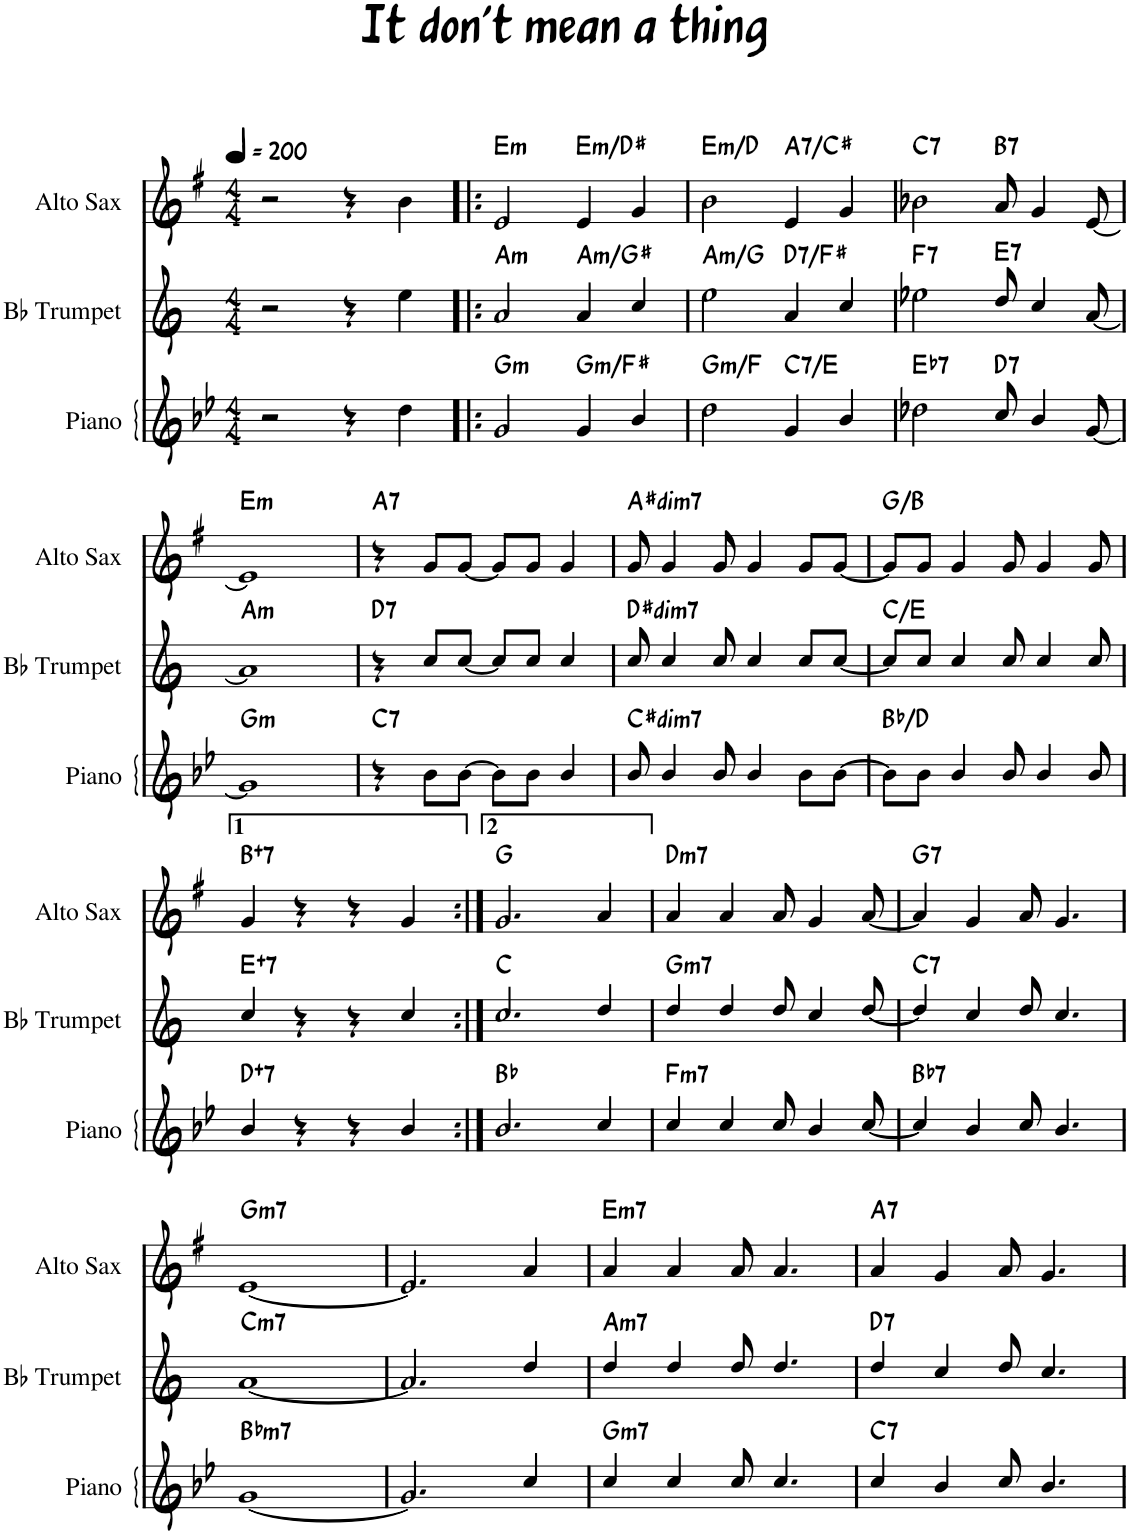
**kern	**harte	**kern	**harte	**kern	**harte
*part3	*part3	*part2	*part2	*part1	*part1
*staff3	*	*staff2	*	*staff1	*
*I"Piano	*	*I"Bb Trumpet	*	*I"Alto Sax	*
*I'Pno.	*	*I'Bb Tpt.	*	*I'Sax	*
*clefG2	*	*clefG2	*	*clefG2	*
*	*	*Trd1c2	*	*Trd5c9	*
*k[b-e-]	*	*k[]	*	*k[f#]	*
*M4/4	*	*M4/4	*	*M4/4	*
*MM200	*	*MM200	*	*MM200	*
=1	=1	=1	=1	=1	=1
2r	.	2r	.	2r	.
4r	.	4r	.	4r	.
4dd\	.	4ee\	.	4b\	.
=2!|:	=2!|:	=2!|:	=2!|:	=2!|:	=2!|:
!	!LO:H:kt=m	!	!LO:H:kt=m	!	!LO:H:kt=m
2g/	G:min	2a/	A:min	2e/	E:min
!	!LO:H:kt=m	!	!LO:H:kt=m	!	!LO:H:kt=m
4g/	G:min/7	4a/	A:min/7	4e/	E:min/7
4b-/	.	4cc/	.	4g/	.
=3	=3	=3	=3	=3	=3
!	!LO:H:kt=m	!	!LO:H:kt=m	!	!LO:H:kt=m
2dd\	G:min/b7	2ee\	A:min/b7	2b\	E:min/b7
!	!LO:H:kt=7	!	!LO:H:kt=7	!	!LO:H:kt=7
4g/	C:7/3	4a/	D:7/3	4e/	A:7/3
4b-/	.	4cc/	.	4g/	.
=4	=4	=4	=4	=4	=4
!	!LO:H:kt=7	!	!LO:H:kt=7	!	!LO:H:kt=7
2dd-X\	Eb:7	2ee-X\	F:7	2b-X\	C:7
!	!LO:H:kt=7	!	!LO:H:kt=7	!	!LO:H:kt=7
8cc/	D:7	8dd/	E:7	8a/	B:7
4b-/	.	4cc/	.	4g/	.
[8g/	.	[8a/	.	[8e/	.
!!LO:LB:g=z
=1	=1	=1	=1	=1	=1
!	!LO:H:kt=m	!	!LO:H:kt=m	!	!LO:H:kt=m
1g]	G:min	1a]	A:min	1e]	E:min
=2	=2	=2	=2	=2	=2
!	!LO:H:kt=7	!	!LO:H:kt=7	!	!LO:H:kt=7
4r	C:7	4r	D:7	4r	A:7
8b-\L	.	8cc/L	.	8g/L	.
[8b-\J	.	[8cc/J	.	[8g/J	.
8b-\L]	.	8cc/L]	.	8g/L]	.
8b-\J	.	8cc/J	.	8g/J	.
4b-/	.	4cc/	.	4g/	.
=3	=3	=3	=3	=3	=3
!	!LO:H:kt=dim7	!	!LO:H:kt=dim7	!	!LO:H:kt=dim7
8b-/	C#:dim7	8cc/	D#:dim7	8g/	A#:dim7
4b-/	.	4cc/	.	4g/	.
8b-/	.	8cc/	.	8g/	.
4b-/	.	4cc/	.	4g/	.
8b-\L	.	8cc/L	.	8g/L	.
[8b-\J	.	[8cc/J	.	[8g/J	.
=4	=4	=4	=4	=4	=4
8b-\L]	Bb:maj/3	8cc/L]	C:maj/3	8g/L]	G:maj/3
8b-\J	.	8cc/J	.	8g/J	.
4b-/	.	4cc/	.	4g/	.
8b-/	.	8cc/	.	8g/	.
4b-/	.	4cc/	.	4g/	.
8b-/	.	8cc/	.	8g/	.
!!LO:LB:g=z
=1	=1	=1	=1	=1	=1
!	!LO:H:kt=7	!	!LO:H:kt=7	!	!LO:H:kt=7
4b-/	D:aug(b7)	4cc/	E:aug(b7)	4g/	B:aug(b7)
4r	.	4r	.	4r	.
4r	.	4r	.	4r	.
4b-/	.	4cc/	.	4g/	.
=2:|!	=2:|!	=2:|!	=2:|!	=2:|!	=2:|!
2.b-/	Bb:maj	2.cc/	C:maj	2.g/	G:maj
4cc/	.	4dd/	.	4a/	.
=3	=3	=3	=3	=3	=3
!	!LO:H:kt=m7	!	!LO:H:kt=m7	!	!LO:H:kt=m7
4cc/	F:min7	4dd/	G:min7	4a/	D:min7
4cc/	.	4dd/	.	4a/	.
8cc/	.	8dd/	.	8a/	.
4b-/	.	4cc/	.	4g/	.
[8cc/	.	[8dd/	.	[8a/	.
=4	=4	=4	=4	=4	=4
!	!LO:H:kt=7	!	!LO:H:kt=7	!	!LO:H:kt=7
4cc/]	Bb:7	4dd/]	C:7	4a/]	G:7
4b-/	.	4cc/	.	4g/	.
8cc/	.	8dd/	.	8a/	.
4.b-/	.	4.cc/	.	4.g/	.
!!LO:LB:g=z
=1	=1	=1	=1	=1	=1
!	!LO:H:kt=m7	!	!LO:H:kt=m7	!	!LO:H:kt=m7
[1g	Bb:min7	[1a	C:min7	[1e	G:min7
=2	=2	=2	=2	=2	=2
2.g/]	.	2.a/]	.	2.e/]	.
4cc/	.	4dd/	.	4a/	.
=3	=3	=3	=3	=3	=3
!	!LO:H:kt=m7	!	!LO:H:kt=m7	!	!LO:H:kt=m7
4cc/	G:min7	4dd/	A:min7	4a/	E:min7
4cc/	.	4dd/	.	4a/	.
8cc/	.	8dd/	.	8a/	.
4.cc/	.	4.dd/	.	4.a/	.
=4	=4	=4	=4	=4	=4
!	!LO:H:kt=7	!	!LO:H:kt=7	!	!LO:H:kt=7
4cc/	C:7	4dd/	D:7	4a/	A:7
4b-/	.	4cc/	.	4g/	.
8cc/	.	8dd/	.	8a/	.
4.b-/	.	4.cc/	.	4.g/	.
=	=	=	=	=	=
*-	*-	*-	*-	*-	*-
